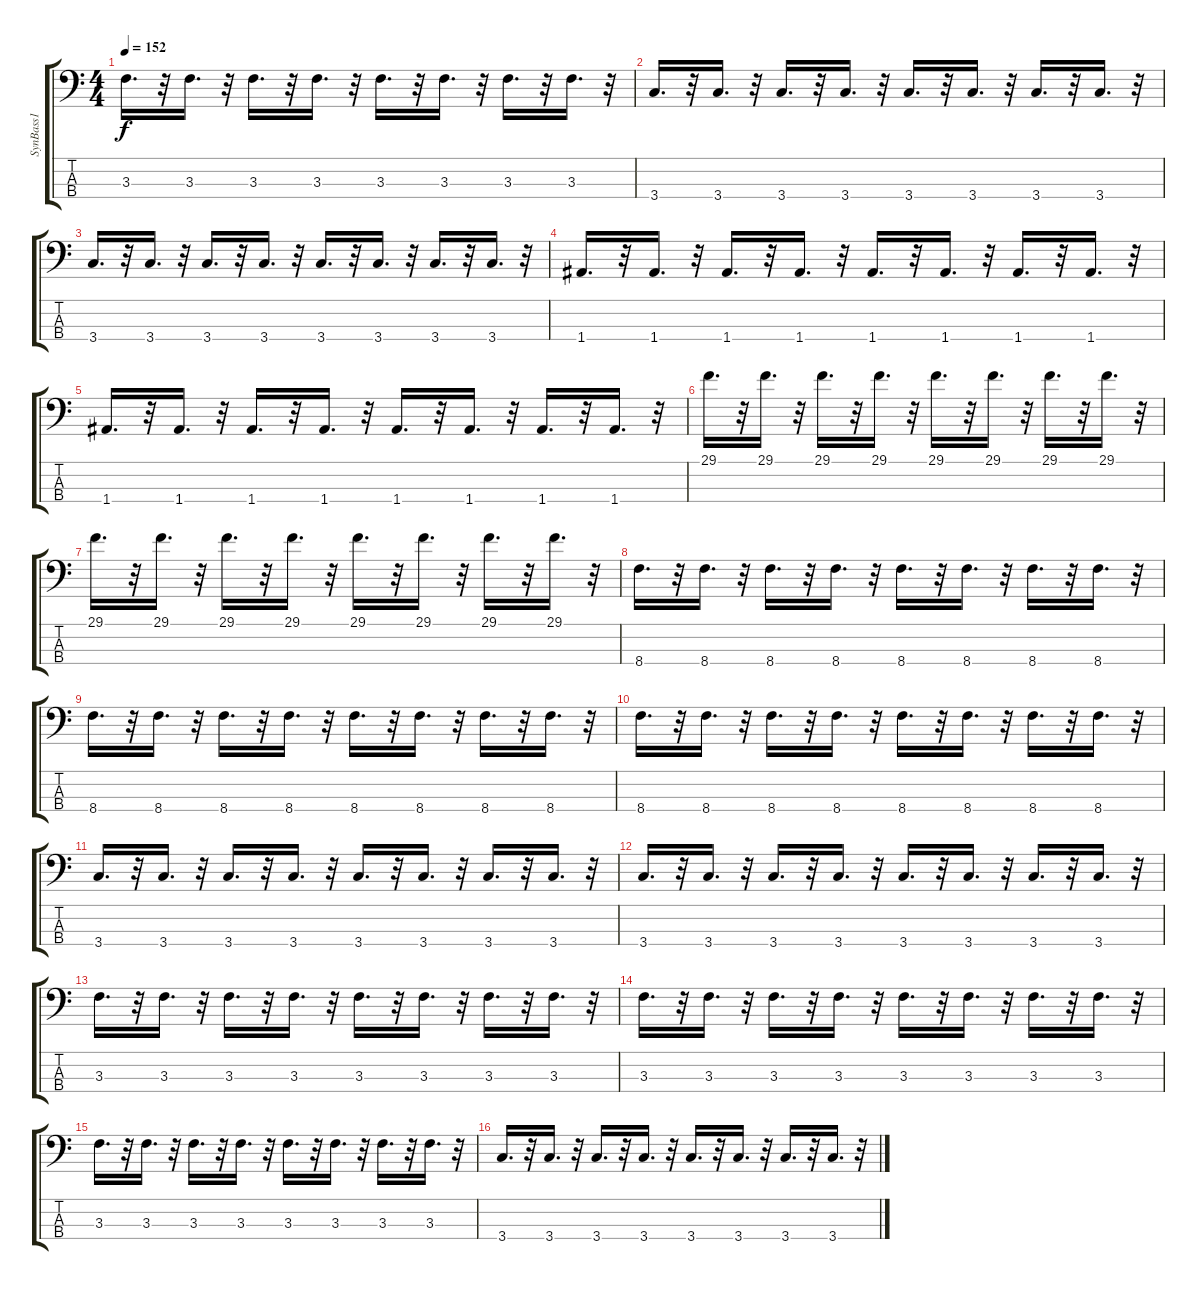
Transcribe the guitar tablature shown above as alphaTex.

\track ("SynBass1" "SynBass1") {instrument synthbass1}
\staff {score tabs}
\tuning (C-1 G2 D2 A1) {hide}
\ts (4 4)
\tempo 152
\clef f4
\ks c
3.3.16{d dy f} r.32 3.3.16{d} r.32 3.3.16{d} r.32 3.3.16{d} r.32 3.3.16{d} r.32 3.3.16{d} r.32 3.3.16{d} r.32 3.3.16{d} r.32 |
3.4.16{d} r.32 3.4.16{d} r.32 3.4.16{d} r.32 3.4.16{d} r.32 3.4.16{d} r.32 3.4.16{d} r.32 3.4.16{d} r.32 3.4.16{d} r.32 |
3.4.16{d} r.32 3.4.16{d} r.32 3.4.16{d} r.32 3.4.16{d} r.32 3.4.16{d} r.32 3.4.16{d} r.32 3.4.16{d} r.32 3.4.16{d} r.32 |
1.4.16{d} r.32 1.4.16{d} r.32 1.4.16{d} r.32 1.4.16{d} r.32 1.4.16{d} r.32 1.4.16{d} r.32 1.4.16{d} r.32 1.4.16{d} r.32 |
1.4.16{d} r.32 1.4.16{d} r.32 1.4.16{d} r.32 1.4.16{d} r.32 1.4.16{d} r.32 1.4.16{d} r.32 1.4.16{d} r.32 1.4.16{d} r.32 |
29.1.16{d} r.32 29.1.16{d} r.32 29.1.16{d} r.32 29.1.16{d} r.32 29.1.16{d} r.32 29.1.16{d} r.32 29.1.16{d} r.32 29.1.16{d} r.32 |
29.1.16{d} r.32 29.1.16{d} r.32 29.1.16{d} r.32 29.1.16{d} r.32 29.1.16{d} r.32 29.1.16{d} r.32 29.1.16{d} r.32 29.1.16{d} r.32 |
8.4.16{d} r.32 8.4.16{d} r.32 8.4.16{d} r.32 8.4.16{d} r.32 8.4.16{d} r.32 8.4.16{d} r.32 8.4.16{d} r.32 8.4.16{d} r.32 |
8.4.16{d} r.32 8.4.16{d} r.32 8.4.16{d} r.32 8.4.16{d} r.32 8.4.16{d} r.32 8.4.16{d} r.32 8.4.16{d} r.32 8.4.16{d} r.32 |
8.4.16{d} r.32 8.4.16{d} r.32 8.4.16{d} r.32 8.4.16{d} r.32 8.4.16{d} r.32 8.4.16{d} r.32 8.4.16{d} r.32 8.4.16{d} r.32 |
3.4.16{d} r.32 3.4.16{d} r.32 3.4.16{d} r.32 3.4.16{d} r.32 3.4.16{d} r.32 3.4.16{d} r.32 3.4.16{d} r.32 3.4.16{d} r.32 |
3.4.16{d} r.32 3.4.16{d} r.32 3.4.16{d} r.32 3.4.16{d} r.32 3.4.16{d} r.32 3.4.16{d} r.32 3.4.16{d} r.32 3.4.16{d} r.32 |
3.3.16{d} r.32 3.3.16{d} r.32 3.3.16{d} r.32 3.3.16{d} r.32 3.3.16{d} r.32 3.3.16{d} r.32 3.3.16{d} r.32 3.3.16{d} r.32 |
3.3.16{d} r.32 3.3.16{d} r.32 3.3.16{d} r.32 3.3.16{d} r.32 3.3.16{d} r.32 3.3.16{d} r.32 3.3.16{d} r.32 3.3.16{d} r.32 |
3.3.16{d} r.32 3.3.16{d} r.32 3.3.16{d} r.32 3.3.16{d} r.32 3.3.16{d} r.32 3.3.16{d} r.32 3.3.16{d} r.32 3.3.16{d} r.32 |
3.4.16{d} r.32 3.4.16{d} r.32 3.4.16{d} r.32 3.4.16{d} r.32 3.4.16{d} r.32 3.4.16{d} r.32 3.4.16{d} r.32 3.4.16{d} r.32
